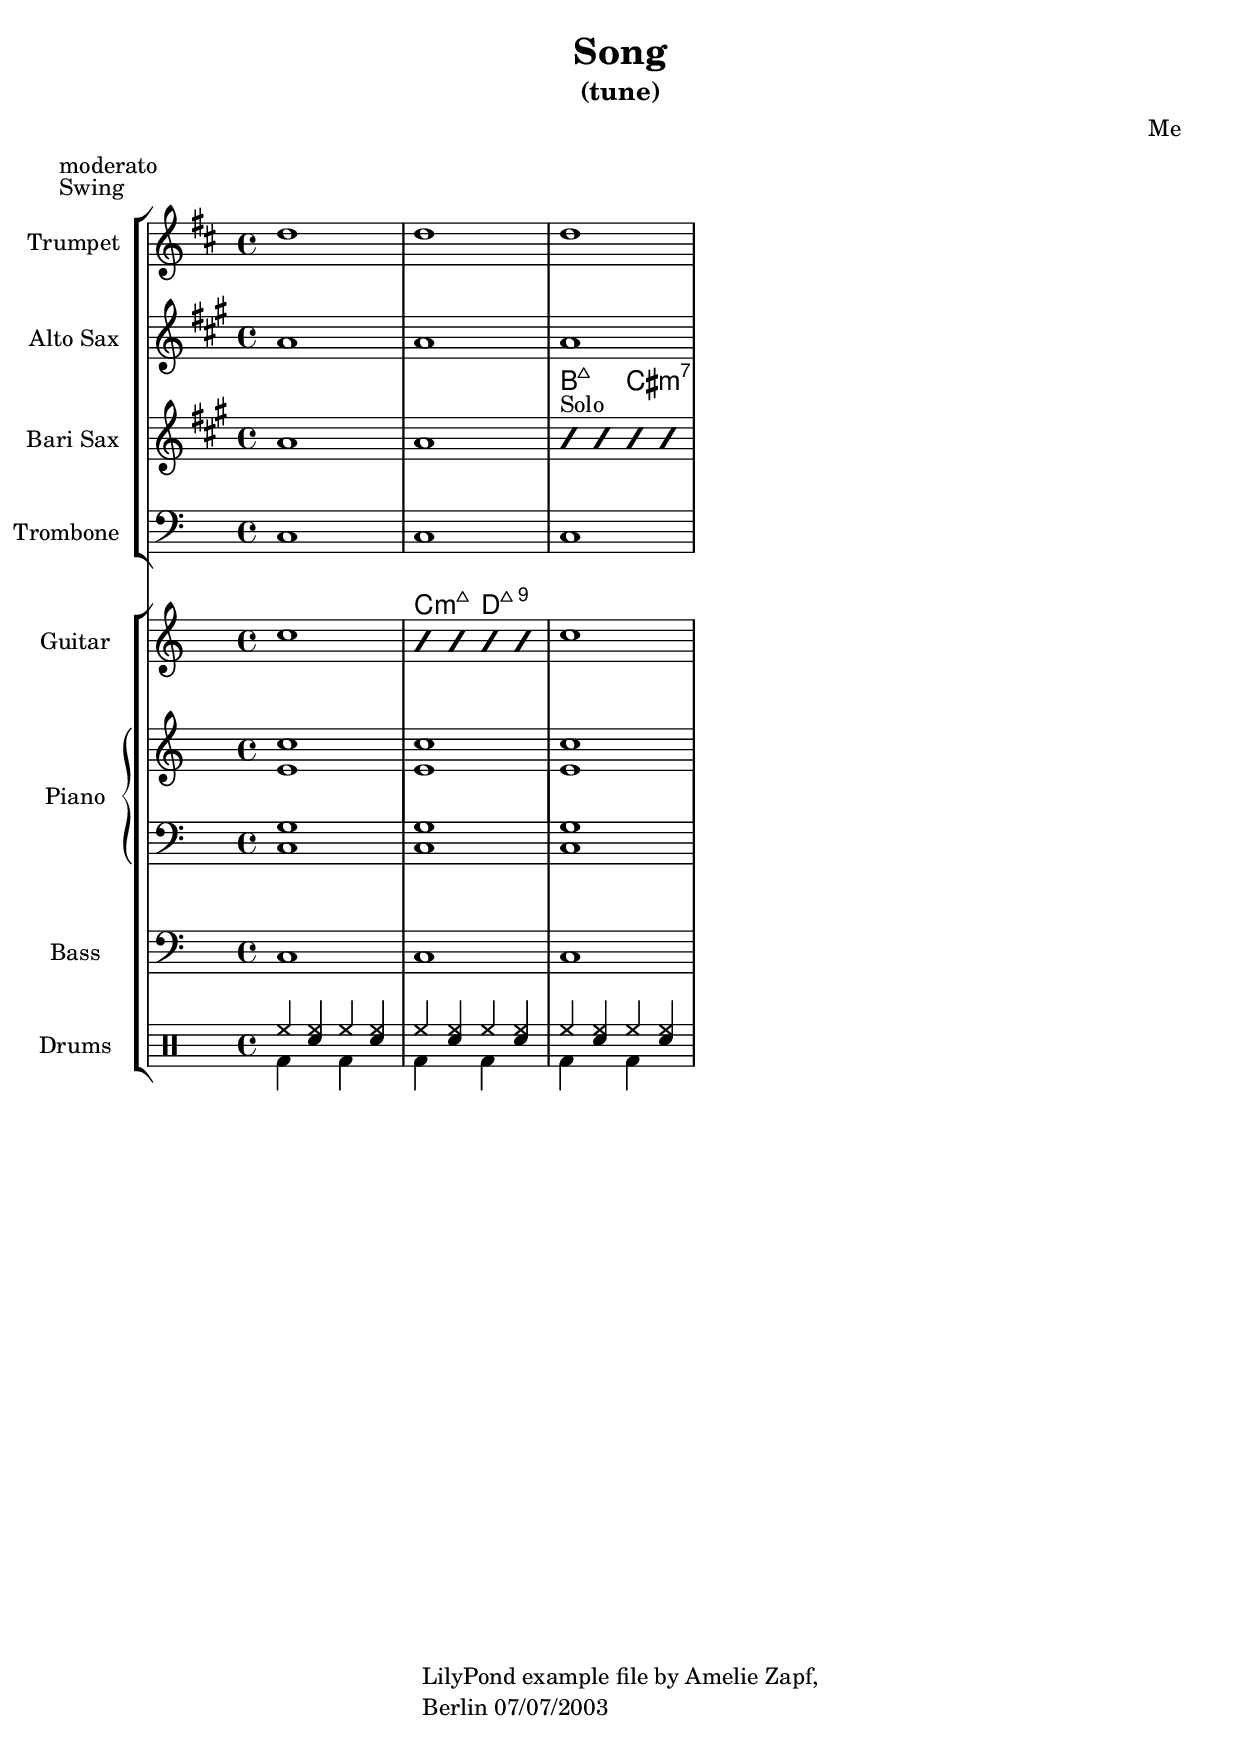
%% Do not edit this file; it is auto-generated from LSR http://lsr.dsi.unimi.it
%% This file is in the public domain.
\version "2.11.62"

\header {
  lsrtags = "keyboards, percussion, fretted-strings, template"

  texidoces = "
Ésta es una plantilla bastante avanzada, para un conjunto de
jazz. Observe que la notación de todos los instrumentos está en
@code{\\key c \\major} (Do mayor). Esto se refiere al tono de
concierto; la armadura se transporta automáticamente si la música está
dentro de una sección @code{\\transpose}.

"
  doctitlees = "Plantilla para combo de jazz"
  
  texidocde = "
Hier ist ein ziemlich kompliziertes Beispiel für ein Jazz-Ensemble. Achtung: 
Alle Instrumente sind in @code{\key c \major} (C-Dur) notiert. Das bezieht sich 
auf die klingende Musik: LilyPond transponiert die Tonart automatisch, wenn 
sich die Noten innerhalb eines @code{\transpose}-Abschnitts befinden.

"

  doctitlede = "Vorlage für Jazz-Combo"

  texidoc = "
This is quite an advanced template, for a jazz ensemble. Note that all
instruments are notated in @code{\\key c \\major}. This refers to the
key in concert pitch; the key will be automatically transposed if the
music is within a @code{\\transpose} section.

"
  doctitle = "Jazz combo template"
} % begin verbatim

\header {
  title = "Song"
  subtitle = "(tune)"
  composer = "Me"
  meter = "moderato"
  piece = "Swing"
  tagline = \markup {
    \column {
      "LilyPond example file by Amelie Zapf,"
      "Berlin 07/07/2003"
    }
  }
}

%#(set-global-staff-size 16)
\include "english.ly"

%%%%%%%%%%%% Some macros %%%%%%%%%%%%%%%%%%%

sl = {
  \override NoteHead #'style = #'slash
  \override Stem #'transparent = ##t
}
nsl = {
  \revert NoteHead #'style
  \revert Stem #'transparent
}
crOn = \override NoteHead #'style = #'cross
crOff = \revert NoteHead #'style

%% insert chord name style stuff here.

jazzChords = { }

%%%%%%%%%%%% Keys'n'thangs %%%%%%%%%%%%%%%%%

global = { \time 4/4 }

Key = { \key c \major }

% ############ Horns ############

% ------ Trumpet ------
trpt = \transpose c d \relative c'' {
  \Key
  c1 | c | c |
}
trpHarmony = \transpose c' d {
  \jazzChords
}
trumpet = {
  \global
  \set Staff.instrumentName = #"Trumpet"
  \clef treble
  <<
    \trpt
  >>
}

% ------ Alto Saxophone ------
alto = \transpose c a \relative c' {
  \Key
  c1 | c | c |
}
altoHarmony = \transpose c' a {
  \jazzChords
}
altoSax = {
  \global
  \set Staff.instrumentName = #"Alto Sax"
  \clef treble
  <<
    \alto
  >>
}

% ------ Baritone Saxophone ------
bari = \transpose c a' \relative c {
  \Key
  c1
  c1
  \sl
  d4^"Solo" d d d
  \nsl
}
bariHarmony = \transpose c' a \chordmode {
  \jazzChords s1 s d2:maj e:m7
}
bariSax = {
  \global
  \set Staff.instrumentName = #"Bari Sax"
  \clef treble
  <<
    \bari
  >>
}

% ------ Trombone ------
tbone = \relative c {
  \Key
  c1 | c | c
}
tboneHarmony = \chordmode {
  \jazzChords
}
trombone = {
  \global
  \set Staff.instrumentName = #"Trombone"
  \clef bass
  <<
    \tbone
  >>
}

% ############ Rhythm Section #############

% ------ Guitar ------
gtr = \relative c'' {
  \Key
  c1
  \sl
  b4 b b b
  \nsl
  c1
}
gtrHarmony = \chordmode {
  \jazzChords
  s1 c2:min7+ d2:maj9
}
guitar = {
  \global
  \set Staff.instrumentName = #"Guitar"
  \clef treble
  <<
    \gtr
  >>
}

%% ------ Piano ------
rhUpper = \relative c'' {
  \voiceOne
  \Key
  c1 | c | c
}
rhLower = \relative c' {
  \voiceTwo
  \Key
  e1 | e | e
}

lhUpper = \relative c' {
  \voiceOne
  \Key
  g1 | g | g
}
lhLower = \relative c {
  \voiceTwo
  \Key
  c1 | c | c
}

PianoRH = {
  \clef treble
  \global
  \set Staff.midiInstrument = #"acoustic grand"
  <<
    \new Voice = "one" \rhUpper
    \new Voice = "two" \rhLower
  >>
}
PianoLH = {
  \clef bass
  \global
  \set Staff.midiInstrument = "acoustic grand"
  <<
    \new Voice = "one" \lhUpper
    \new Voice = "two" \lhLower
  >>
}

piano = {
  <<
    \set PianoStaff.instrumentName = #"Piano"
    \new Staff = "upper" \PianoRH
    \new Staff = "lower" \PianoLH
  >>
}

% ------ Bass Guitar ------
Bass = \relative c {
  \Key
  c1 | c | c
}
bass = {
  \global
  \set Staff.instrumentName = #"Bass"
  \clef bass
  <<
    \Bass
  >>
}

% ------ Drums ------
up = \drummode {
  \voiceOne
  hh4 <hh sn> hh <hh sn>
  hh4 <hh sn> hh <hh sn>
  hh4 <hh sn> hh <hh sn>
}
down = \drummode {
  \voiceTwo
  bd4 s bd s
  bd4 s bd s
  bd4 s bd s
}

drumContents = {
  \global
  <<
    \set DrumStaff.instrumentName = #"Drums"
    \new DrumVoice \up
    \new DrumVoice \down
  >>
}

%%%%%%%%% It All Goes Together Here %%%%%%%%%%%%%%%%%%%%%%

\score {
  <<
    \new StaffGroup = "horns" <<
      \new Staff = "trumpet" \trumpet
      \new Staff = "altosax" \altoSax
      \new ChordNames = "barichords" \bariHarmony
      \new Staff = "barisax" \bariSax
      \new Staff = "trombone" \trombone
    >>
    
    \new StaffGroup = "rhythm" <<
      \new ChordNames = "chords" \gtrHarmony
      \new Staff = "guitar" \guitar
      \new PianoStaff = "piano" \piano
      \new Staff = "bass" \bass
      \new DrumStaff \drumContents
    >>
  >>
  
  \layout {
    \context { \RemoveEmptyStaffContext }
    \context {
      \Score
      \override BarNumber #'padding = #3
      \override RehearsalMark #'padding = #2
      skipBars = ##t
    }
  }
  
  \midi { }
}
